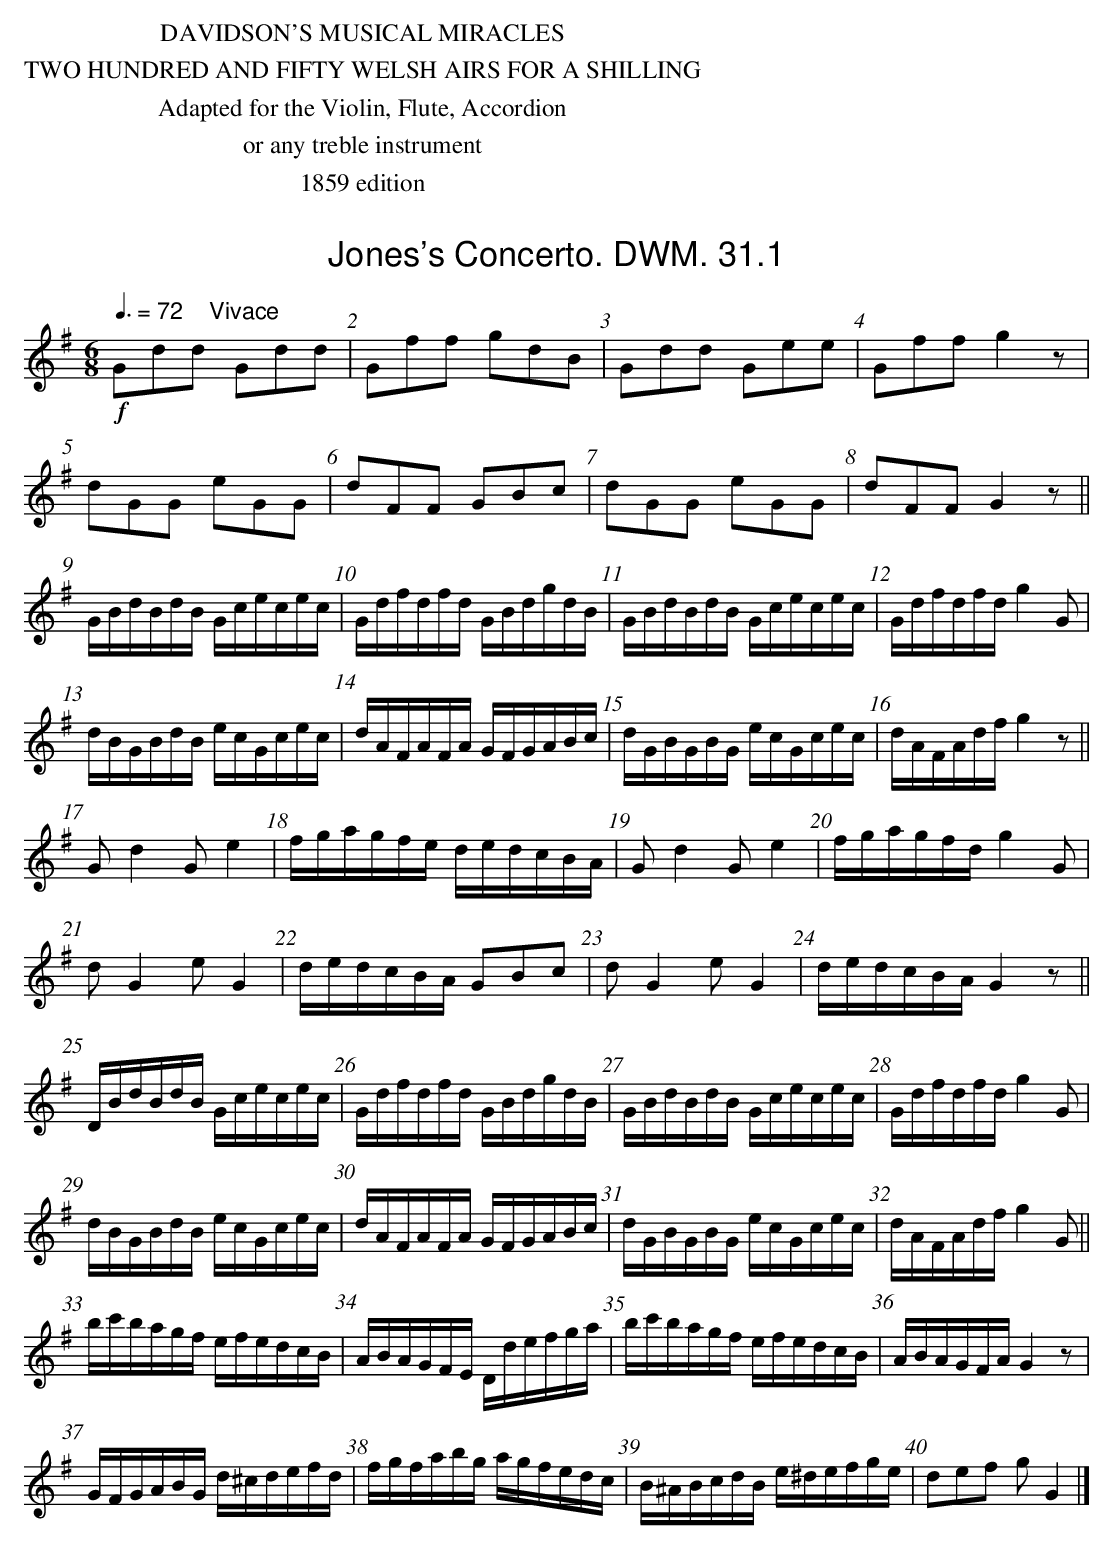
X:1
T:Jones's Concerto. DWM. 31.1
M:6/8
L:1/8
Q:3/8=72 "    Vivace"
K:G
!f!Gdd Gdd|Gff gdB|Gdd Gee|Gff g2z|
dGG eGG|dFF GBc|dGG eGG|dFF G2z||
L:1/16
GBdBdB Gcecec|Gdfdfd GBdgdB|GBdBdB Gcecec|Gdfdfd g4G2|
dBGBdB ecGcec|dAFAFA GFGABc|dGBGBG ecGcec|dAFAdf g4z2||
G2d4 G2e4|fgagfe dedcBA|G2d4 G2e4|fgagfd g4G2|
d2G4 e2G4|dedcBA G2B2c2|d2G4 e2G4|dedcBA G4z2||
DBdBdB Gcecec|Gdfdfd GBdgdB|GBdBdB Gcecec|Gdfdfd g4G2|
dBGBdB ecGcec|dAFAFA GFGABc|dGBGBG ecGcec|dAFAdf g4G2||
bc'bagf efedcB|ABAGFE Ddefga|bc'bagf efedcB|ABAGFA G4z2|
GFGABG d^cdefd|fgfabg agfedc|B^ABcdB e^defge|d2e2f2 g2 G4|]
